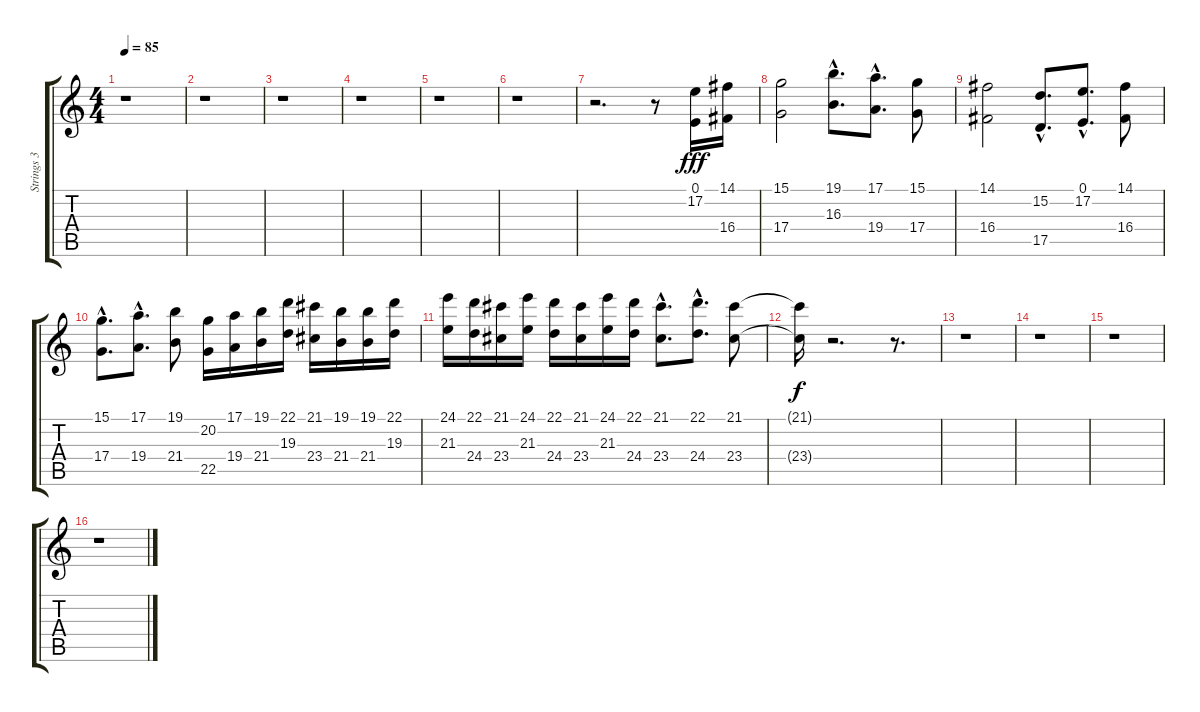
\track ("Strings 3" "Strings 3") {instrument stringensemble1}
\staff {score tabs}
\tuning (E4 B3 G3 D3 A2 E2) {hide}
\ts (4 4)
\tempo 85
\clef g2
\ks c
r.1{dy f} |
r.1 |
r.1 |
r.1 |
r.1 |
r.1 |
r.2{d} r.8 (0.1 17.2).16{dy fff} (14.1 16.4).16 |
(15.1 17.4).2 (19.1{hac} 16.3{hac}).8{d} (17.1{hac} 19.4{hac}).8{d} (15.1 17.4).8 |
(14.1 16.4).2 (15.2{hac} 17.5{hac}).8{d} (0.1{hac} 17.2{hac}).8{d} (14.1 16.4).8 |
(15.1{hac} 17.4{hac}).8{d} (17.1{hac} 19.4{hac}).8{d} (19.1 21.4).8 (20.2 22.5).16 (17.1 19.4).16 (19.1 21.4).16 (22.1 19.3).16 (21.1 23.4).16 (19.1 21.4).16 (19.1 21.4).16 (22.1 19.3).16 |
(24.1 21.3).16 (22.1 24.4).16 (21.1 23.4).16 (24.1 21.3).16 (22.1 24.4).16 (21.1 23.4).16 (24.1 21.3).16 (22.1 24.4).16 (21.1{hac} 23.4{hac}).8{d} (22.1{hac} 24.4{hac}).8{d} (21.1 23.4).8 |
(21.1{t} 23.4{t}).16{dy f} r.2{d} r.8{d} |
r.1 |
r.1 |
r.1 |
r.1
